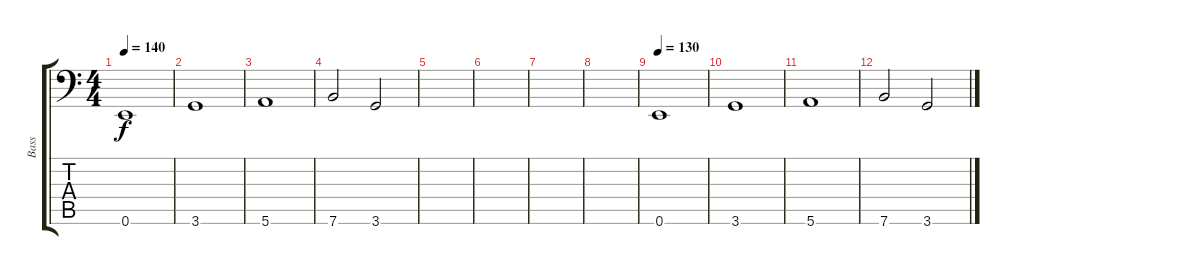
\track ("Bass" "Bass") {instrument synthbass2}
\staff {score tabs}
\tuning (E3 B2 G2 D2 A1 E1) {hide}
\ts (4 4)
\tempo 140
\clef f4
\ks c
0.6.1{dy f} |
3.6.1 |
5.6.1 |
7.6.2 3.6.2 |
|
|
|
|
\tempo 130
0.6.1 |
3.6.1 |
5.6.1 |
7.6.2 3.6.2
